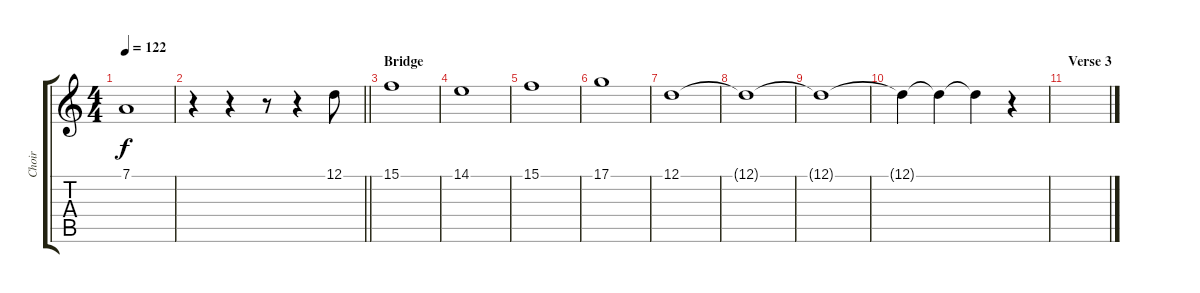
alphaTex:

\track ("Choir" "Choir") {instrument choiraahs}
\staff {score tabs}
\tuning (D4 A3 F3 C3 G2 D2) {hide}
\ts (4 4)
\tempo 122
\clef g2
\ks c
7.1.1{dy f} |
\barLineRight lightlight
r.4 r.4 r.8 r.4 12.1.8 |
\section ("" "Bridge")
15.1.1 |
14.1.1 |
15.1.1 |
17.1.1 |
12.1.1{volume 8} |
12.1{t}.1{volume 7} |
12.1{t}.1 |
12.1{t}.4 12.1{t}.4 12.1{t}.4 r.4 |
\section ("" "Verse 3")
